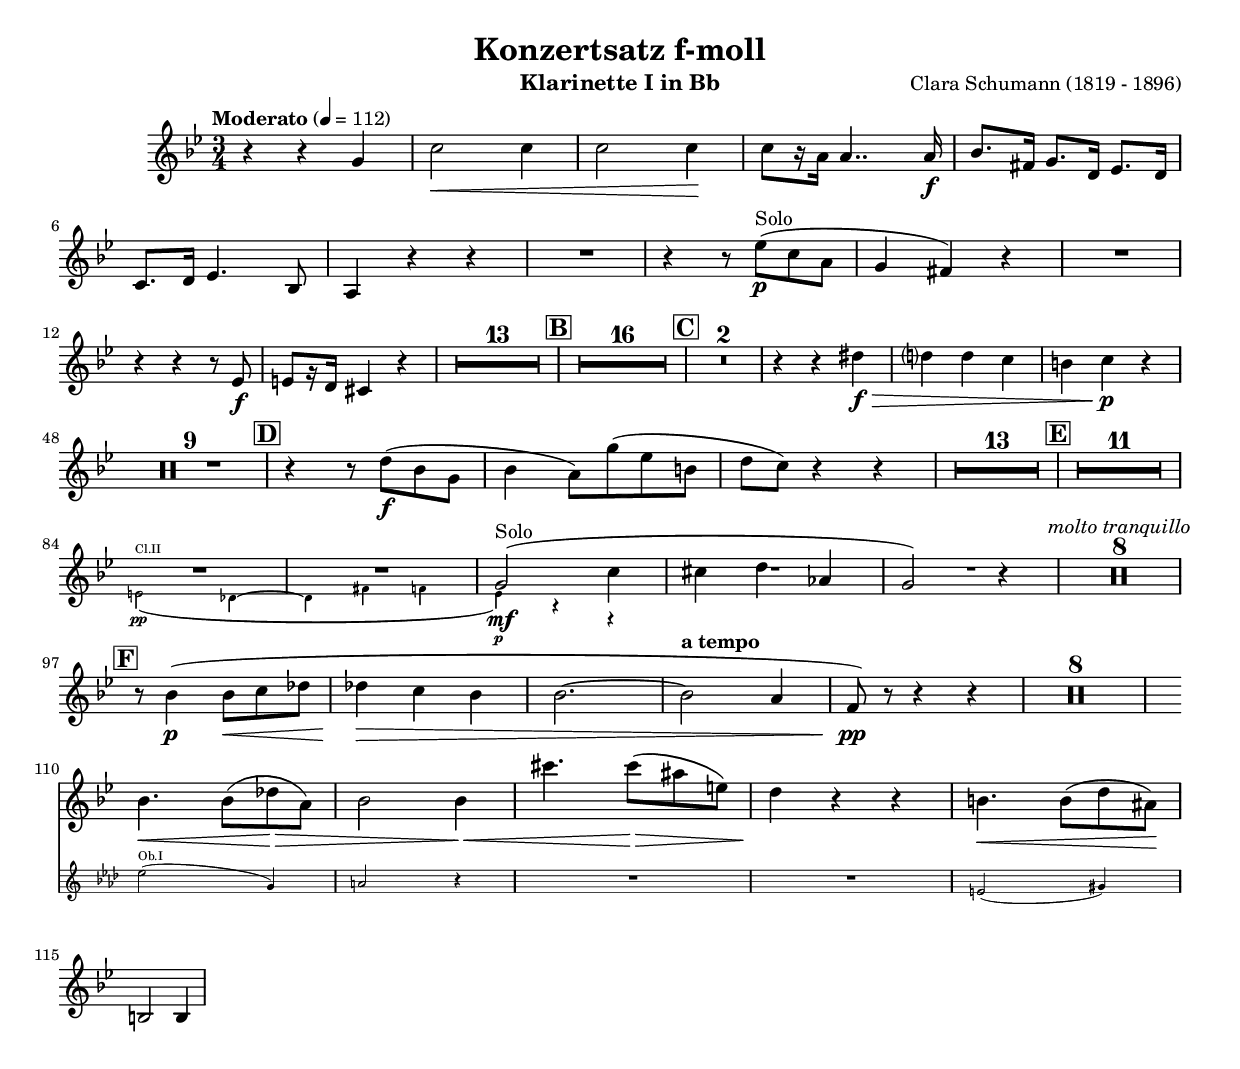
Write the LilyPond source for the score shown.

\version "2.18.2"
\language "deutsch"

\paper {
    top-margin = 10\mm
    bottom-margin = 10\mm
    left-margin = 10\mm
    right-margin = 10\mm
    ragged-last = ##t
}
  
\header{
  title = "Konzertsatz f-moll"
  composer = "Clara Schumann (1819 - 1896)"
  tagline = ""
}

% Adapt this for automatic line-breaks
% mBreak = {}
mBreak = { \break }
#(set-global-staff-size 17)

% Useful snippets
pDolce = \markup { \dynamic p \italic \bold "dolce" }
pesante = _\markup {\italic {"pesante"} }
pocoRit = ^\markup {\italic {"poco rit."} }
moltoRit = ^\markup {\italic {"molto rit."} }
moltoTranquillo = ^\markup {\italic {"molto tranquillo"} }
pocoAnimato = ^\markup {\italic {"poco animato"} }
pocoAPocoPiuAnimato = ^\markup {\italic {"poco a poco più animato"} }
lunga = _\markup {\italic {"lunga"} }
string = ^\markup {\italic {"string."} }
legato = _\markup {\italic {"legato"} }
solo = ^\markup { "Solo" }
sic = ^\markup { \tiny { "sic!" } }
accel = ^\markup { \bold { "accel." } }
aTempo = ^\markup { \bold { "a tempo" } }
dieselben = ^\markup { \bold { "Dieselben ganzen Takte" } }
oboeI = ^\markup { "Ob.I" }

% Adapted from LSR http://lsr.di.unimi.it/LSR/Snippet?id=431
% Force a bar number to appear at the location of the next symbol
% Usage: \forceBarNumber a8 ...
forceBarNumber =
#(define-music-function (parser location music) (ly:music?)
    #{
      \override Score.BarNumber.break-visibility = ##(#f #t #t)
      $music
      \revert Score.BarNumber.break-visibility
    #})


% Adapted from http://lsr.di.unimi.it/LSR/Snippet?id=655
% Make title, subtitle, instrument appear on pages other than the first
#(define (part-not-first-page layout props arg)
   (if (not (= (chain-assoc-get 'page:page-number props -1)
               (ly:output-def-lookup layout 'first-page-number)))
       (interpret-markup layout props arg)
       empty-stencil))

\paper {
  oddHeaderMarkup = \markup
  \fill-line {
    " "
    \on-the-fly #part-not-first-page \fontsize #-1.0 \concat {
      \fromproperty #'header:title
      "     -     "
      \fromproperty #'header:subtitle
      "     -     "
      \fromproperty #'header:instrument
    }
    \on-the-fly #print-page-number-check-first \fromproperty #'page:page-number-string
  }
  evenHeaderMarkup = \markup
  \fill-line {
    \on-the-fly #print-page-number-check-first \fromproperty #'page:page-number-string
    \on-the-fly #part-not-first-page \fontsize #-1.0 \concat {
      \fromproperty #'header:title
      "     -     "
      \fromproperty #'header:subtitle
      "     -     "
      \fromproperty #'header:instrument
    }
    " "
  }
}

% ---------------------------------------------------------

clarinet_I_main = {
  \relative c' {
    \transposition b
    \key b \major
    \defaultTimeSignature
    \time 3/4
    \tempo "Moderato" 4 = 112

    % cl1 page 1 line 1
    \barNumberCheck #1
    r4 r g' |
    c2\< c4 |
    c2 c4\! |
    c8[ r16 a] a4.. a16\f |
    b8. fis16 g8. d16 es8. d16 |
    \mBreak
    
    % cl1 page 1 line 2
    \barNumberCheck #6
    c8. d16 es4. b8 |
    a4 r4 r4 |
    R2. |
    r4 r8 es''(\p\solo c a |
    g4 fis4) r |
    R2. |
    \mBreak
    
    % cl1 page 1 line 3
    \barNumberCheck #12
    r4 r r8 es\f |
    e8[ r16 d] cis4 r |
    R2.*13 |
    \barNumberCheck #27
    \mark #2
    R2.*16 |
    \barNumberCheck #43
    \mark #3
    R2.*2 |
    \barNumberCheck #45
    r4 r dis'\f\> |
    d4 d c |
    h4 c\!\p r |
    \mBreak
    
    % cl1 page 1 line 4
    \barNumberCheck #48
    R2.*9 |
    \mark #4
    r4 r8 d\f( b g |
    b4 a8) g'( es h |
    d8 c) r4 r |
    R2.*13 |
    \barNumberCheck #73
    \mark #5
    R2.*11 |
    \mBreak
    
    % cl1 page 1 line 5
    \barNumberCheck #84
    <<
      {
        R2.*2 |
        g2(\mf\solo c4 |
        cis4 d as |
        g2) r4 |
      }
      \new CueVoice {
        \set instrumentCueName = "Cl.II"
        \stemDown\slurDown {
          e2\pp( des4~ |
          des4 fis f |
          es4\p) r r |
          R2.*2 |
        }
      }
    >>
    R2.*8\moltoTranquillo |
    \mBreak
    
    % cl1 page 1 line 6
    \barNumberCheck #97
    \mark #6
    r8 b'4(\p b8\< c des |
    des4\> c b |
    b2.~ |
    b2\aTempo a4 |
    f8)\pp r8 r4 r |
    R2.*8 |
    \mBreak
    
    % cl1 page 2 line 1
    \barNumberCheck #110
    <<
      {
        b4.\< b8( des\> a) |
        b2 b4\< |
        cis'4. cis8(\> ais e) |
        d4\! r r |
        h4.\< h8( d ais\!) |
      }
      \new Staff \with {
        \remove "Time_signature_engraver"
        % Available with v2.20
        % \remove "Time_signature_engraver"
        % \magnifyStaff #2/3
        % firstClef = ##f
        % alignAboveContext = #"main"
        % In v2.18, we can workaround it like this:
        fontSize = -4
        \override StaffSymbol.staff-space = #(magstep -4)
        \override StaffSymbol.thickness = #(magstep -4)
        instrumentName = #"Ob.I"
      } {
        \key as \major
        es'2(\oboeI g,4) |
        a2 r4 |
        R2.*2
        e2( gis4) |
      }
    >>
  }
  \mBreak

  % cl1 page 2 line 2
  \barNumberCheck #115
  h2 h4 |
}

clarinet_II_main = {
  \relative c' {
    \transposition b
    \key b \major
    \defaultTimeSignature
    \time 3/4
    \tempo "Moderato" 4 = 112

    % cl2 page 1 line 1
    \barNumberCheck #1
  }
}


\bookpart {
  \header{
    instrument = "Klarinette I in Bb"
  }
  \score {
    \new Staff {
      \compressFullBarRests
      \set Score.markFormatter = #format-mark-box-alphabet
      \override DynamicLineSpanner.staff-padding = #3
      \accidentalStyle Score.modern-cautionary
      \new Voice {
        {
          \clarinet_I_main
        }
      }
    }
  }
}


\bookpart {
  \header{
    instrument = "Klarinette II in Bb"
  }
  \score {
    \new Staff {
      \compressFullBarRests
      \set Score.markFormatter = #format-mark-box-alphabet
      \override DynamicLineSpanner.staff-padding = #3
      \accidentalStyle Score.modern-cautionary
      \new Voice {
        {
          \clarinet_II_main
        }
      }
    }
  }
}
